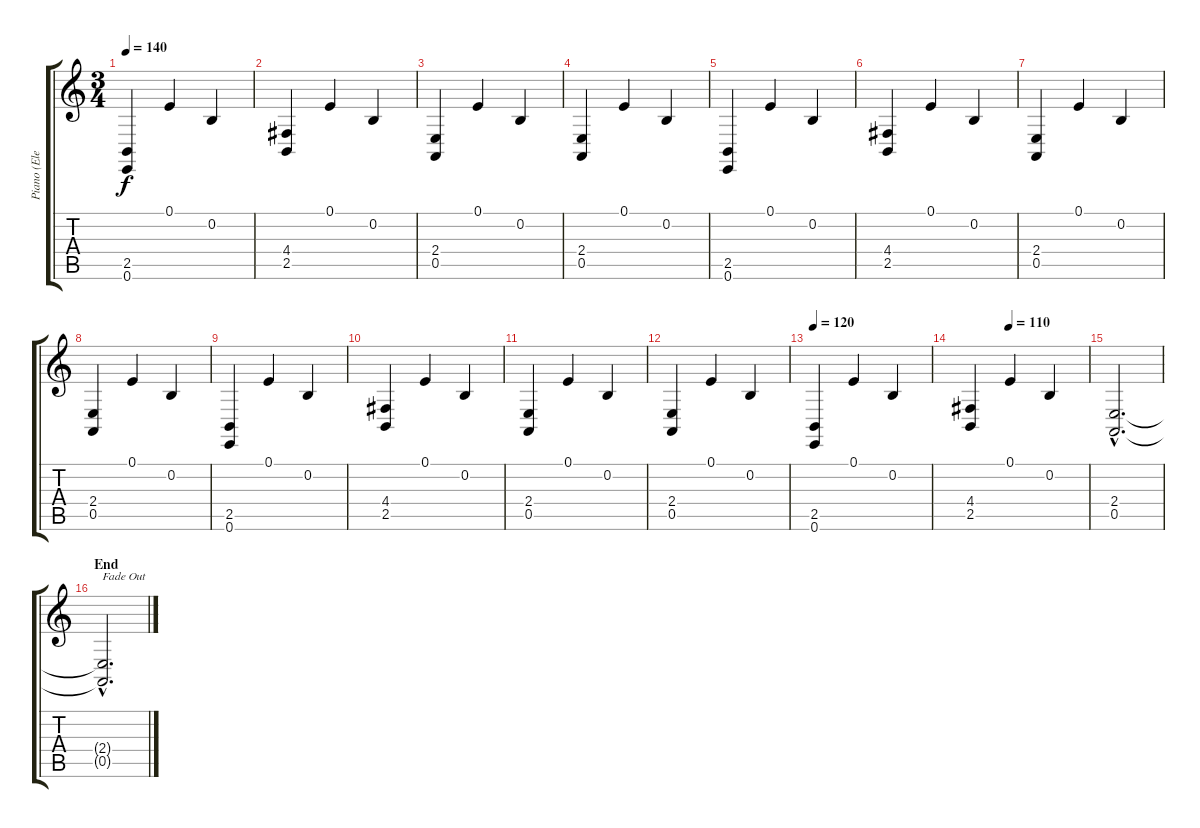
\track ("Piano (Electric Grand)" "Piano (Ele") {instrument electricgrandpiano}
\staff {score tabs}
\tuning (E4 B3 G3 D3 A2 E2) {hide}
\ts (3 4)
\tempo 140
\clef g2
\ks c
(2.5 0.6).4{dy f} 0.1.4 0.2.4 |
(4.4 2.5).4 0.1.4 0.2.4 |
(2.4 0.5).4 0.1.4 0.2.4 |
(2.4 0.5).4 0.1.4 0.2.4 |
(2.5 0.6).4 0.1.4 0.2.4 |
(4.4 2.5).4 0.1.4 0.2.4 |
(2.4 0.5).4 0.1.4 0.2.4 |
(2.4 0.5).4 0.1.4 0.2.4 |
(2.5 0.6).4 0.1.4 0.2.4 |
(4.4 2.5).4 0.1.4 0.2.4 |
(2.4 0.5).4 0.1.4 0.2.4 |
(2.4 0.5).4 0.1.4 0.2.4 |
\tempo 120
(2.5 0.6).4 0.1.4 0.2.4 |
\tempo (110 0.3333333333333333)
(4.4 2.5).4 0.1.4 0.2.4 |
(2.4{hac} 0.5{hac}).2{d} |
\section ("" "End")
(2.4{hac t} 0.5{hac t}).2{d txt "Fade Out"}
